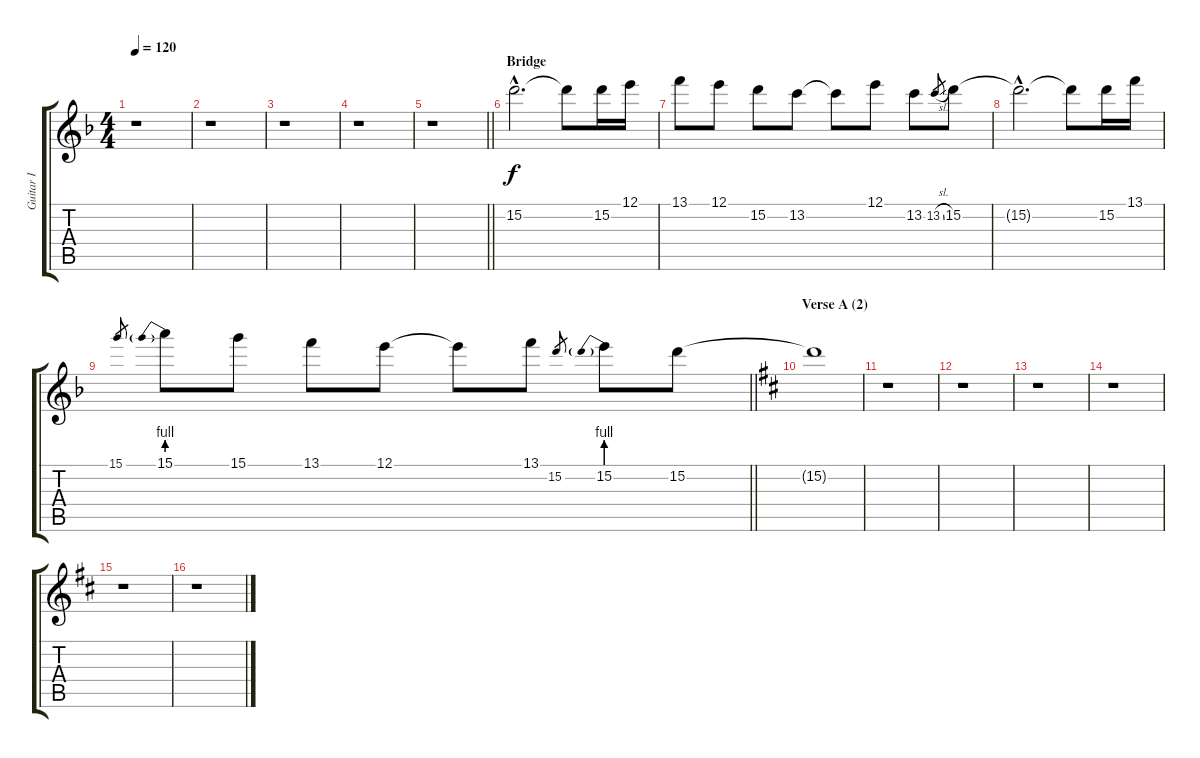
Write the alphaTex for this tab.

\track ("Guitar I" "Guitar I") {instrument distortionguitar}
\staff {score tabs}
\tuning (E4 B3 G3 D3 A2 E2) {hide}
\ts (4 4)
\tempo 120
\clef g2
\ks dminor
r.1{dy f} |
r.1 |
r.1 |
r.1 |
\barLineRight lightlight
r.1 |
\section ("" "Bridge")
15.2{hac}.2{d} 15.2{t}.8 15.2.16 12.1.16 |
13.1.8 12.1.8 15.2.8 13.2.8 13.2{t}.8 12.1.8 13.2.8 13.2{sl}.8{gr} 15.2.8 |
15.2{hac t}.2{d} 15.2{t}.8 15.2.16 13.1.16 |
\barLineRight lightlight
15.1.8{gr} 15.1{be (prebend 0 4 60 4)}.8 15.1.8 13.1.8 12.1.8 12.1{t}.8 13.1.8 15.2.8{gr} 15.2{be (prebend 0 4 60 4)}.8 15.2.8 |
\section ("" "Verse A (2)")
\ks d
15.2{t}.1 |
r.1 |
r.1 |
r.1 |
r.1 |
r.1 |
r.1
